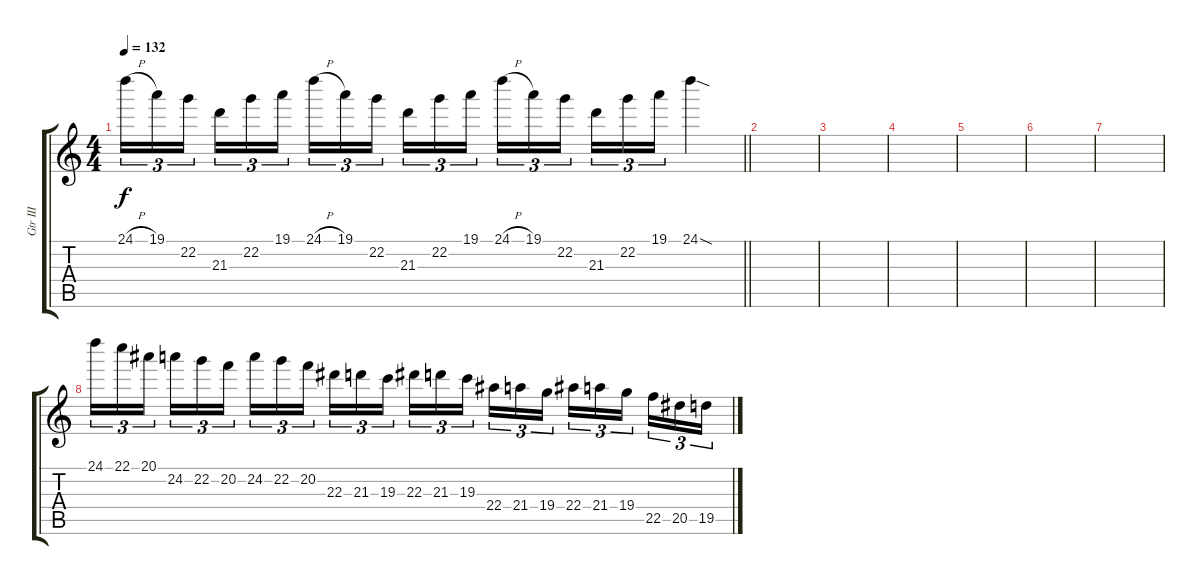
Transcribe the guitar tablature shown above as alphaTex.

\track ("Gtr III" "Gtr III") {instrument distortionguitar}
\staff {score tabs}
\tuning (D4 A3 F3 C3 G2 C2) {hide}
\ts (4 4)
\tempo 132
\clef g2
\barLineRight lightlight
\ks c
24.1{h}.16{tu (3 2) dy f} 19.1.16{tu (3 2)} 22.2.16{tu (3 2) beam splitsecondary} 21.3.16{tu (3 2)} 22.2.16{tu (3 2)} 19.1.16{tu (3 2)} 24.1{h}.16{tu (3 2)} 19.1.16{tu (3 2)} 22.2.16{tu (3 2) beam splitsecondary} 21.3.16{tu (3 2)} 22.2.16{tu (3 2)} 19.1.16{tu (3 2)} 24.1{h}.16{tu (3 2)} 19.1.16{tu (3 2)} 22.2.16{tu (3 2) beam splitsecondary} 21.3.16{tu (3 2)} 22.2.16{tu (3 2)} 19.1.16{tu (3 2)} 24.1{sod}.4 |
|
|
|
|
|
|
24.1.16{tu (3 2)} 22.1.16{tu (3 2)} 20.1.16{tu (3 2) beam splitsecondary} 24.2.16{tu (3 2)} 22.2.16{tu (3 2)} 20.2.16{tu (3 2)} 24.2.16{tu (3 2)} 22.2.16{tu (3 2)} 20.2.16{tu (3 2) beam splitsecondary} 22.3.16{tu (3 2)} 21.3.16{tu (3 2)} 19.3.16{tu (3 2)} 22.3.16{tu (3 2)} 21.3.16{tu (3 2)} 19.3.16{tu (3 2) beam splitsecondary} 22.4.16{tu (3 2)} 21.4.16{tu (3 2)} 19.4.16{tu (3 2)} 22.4.16{tu (3 2)} 21.4.16{tu (3 2)} 19.4.16{tu (3 2) beam splitsecondary} 22.5.16{tu (3 2)} 20.5.16{tu (3 2)} 19.5.16{tu (3 2)}
